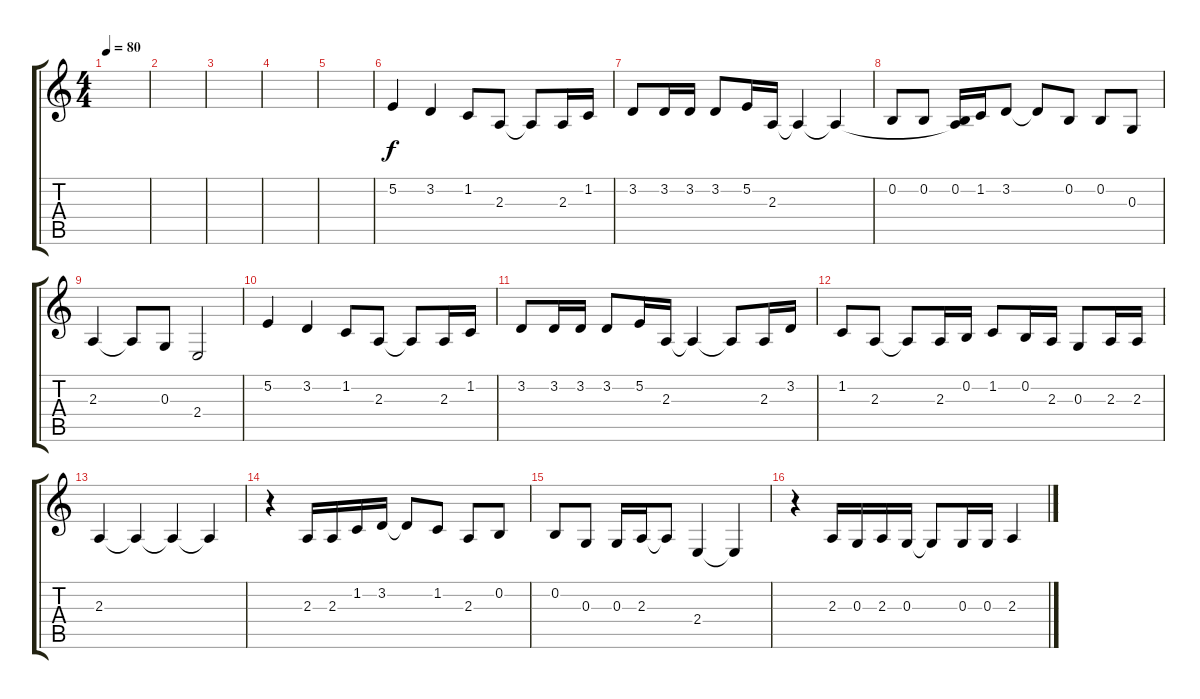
\track "" {instrument electricpiano2}
\staff {score tabs}
\tuning (E4 B3 G3 D3 A2 E2) {hide}
\ts (4 4)
\tempo 80
\clef g2
\ks c
|
|
|
|
|
5.2.4 3.2.4 1.2.8 2.3.8 2.3{t}.8 2.3.16 1.2.16 |
3.2.8 3.2.16 3.2.16 3.2.8 5.2.16 2.3.16 2.3{t}.4 2.3{t}.4 |
0.2.8 0.2.8 (0.2 2.3{t}).16 1.2.16 3.2.8 3.2{t}.8 0.2.8 0.2.8 0.3.8 |
2.3.4 2.3{t}.8 0.3.8 2.4.2 |
5.2.4 3.2.4 1.2.8 2.3.8 2.3{t}.8 2.3.16 1.2.16 |
3.2.8 3.2.16 3.2.16 3.2.8 5.2.16 2.3.16 2.3{t}.4 2.3{t}.8 2.3.16 3.2.16 |
1.2.8 2.3.8 2.3{t}.8 2.3.16 0.2.16 1.2.8 0.2.16 2.3.16 0.3.8 2.3.16 2.3.16 |
2.3.4 2.3{t}.4 2.3{t}.4 2.3{t}.4 |
r.4 2.3.16 2.3.16 1.2.16 3.2.16 3.2{t}.8 1.2.8 2.3.8 0.2.8 |
0.2.8 0.3.8 0.3.16 2.3.16 2.3{t}.8 2.4.4 2.4{t}.4 |
r.4 2.3.16 0.3.16 2.3.16 0.3.16 0.3{t}.8 0.3.16 0.3.16 2.3.4
